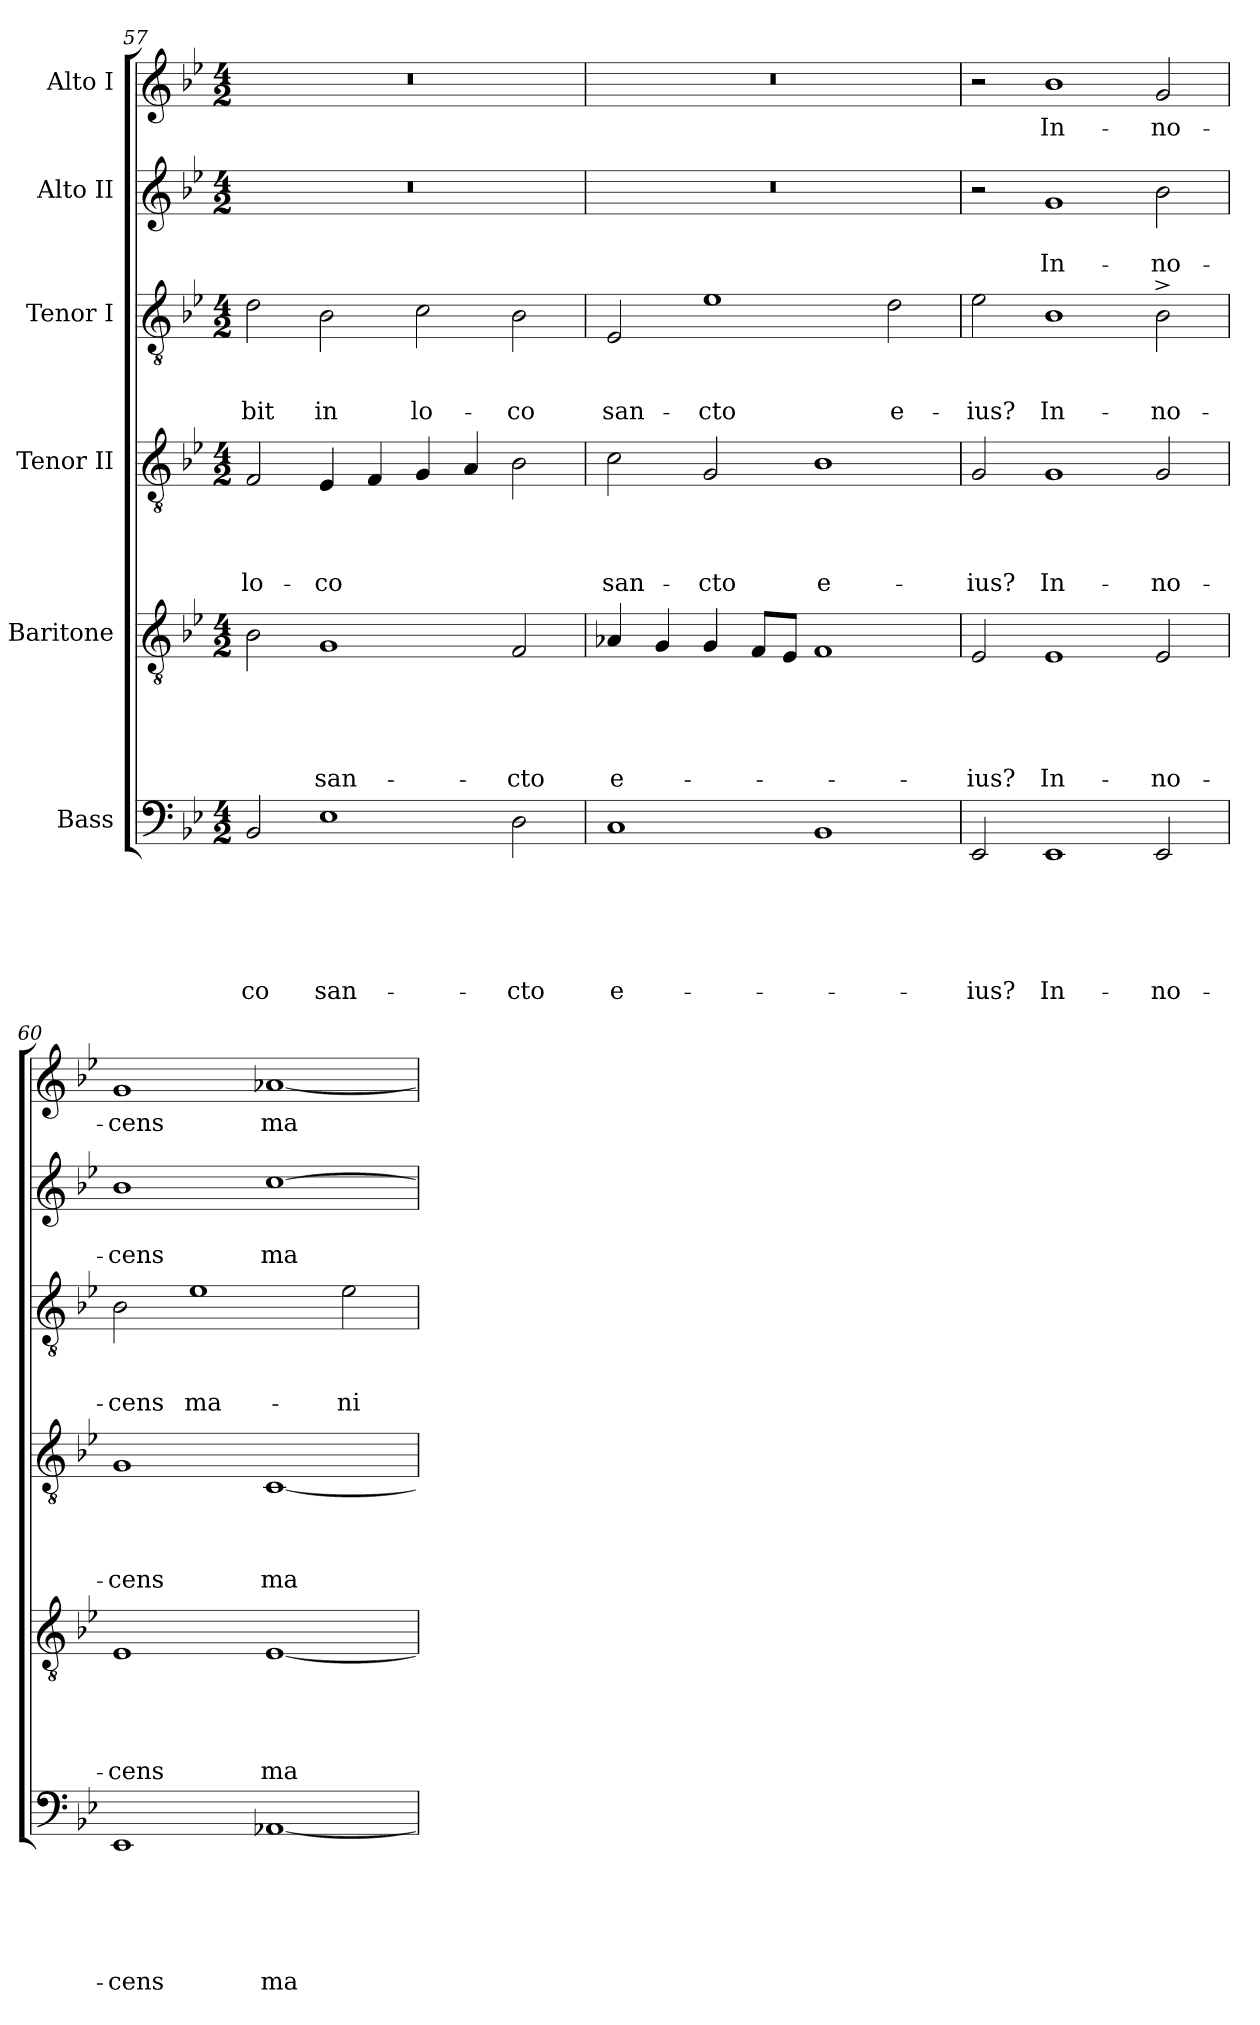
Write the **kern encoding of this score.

**kern	**text	**text	**text	**text	**text	**text	**kern	**text	**text	**text	**text	**text	**kern	**text	**text	**text	**text	**kern	**text	**text	**text	**kern	**text	**text	**kern	**text
*part6	*part6	*part6	*part6	*part6	*part6	*part6	*part5	*part5	*part5	*part5	*part5	*part5	*part4	*part4	*part4	*part4	*part4	*part3	*part3	*part3	*part3	*part2	*part2	*part2	*part1	*part1
*staff6	*staff6	*staff6	*staff6	*staff6	*staff6	*staff6	*staff5	*staff5	*staff5	*staff5	*staff5	*staff5	*staff4	*staff4	*staff4	*staff4	*staff4	*staff3	*staff3	*staff3	*staff3	*staff2	*staff2	*staff2	*staff1	*staff1
*I"Bass	*	*	*	*	*	*	*I"Baritone	*	*	*	*	*	*I"Tenor II	*	*	*	*	*I"Tenor I	*	*	*	*I"Alto II	*	*	*I"Alto I	*
*clefF4	*	*	*	*	*	*	*clefGv2	*	*	*	*	*	*clefGv2	*	*	*	*	*clefGv2	*	*	*	*clefG2	*	*	*clefG2	*
*k[b-e-]	*	*	*	*	*	*	*k[b-e-]	*	*	*	*	*	*k[b-e-]	*	*	*	*	*k[b-e-]	*	*	*	*k[b-e-]	*	*	*k[b-e-]	*
*B-:	*	*	*	*	*	*	*B-:	*	*	*	*	*	*B-:	*	*	*	*	*B-:	*	*	*	*B-:	*	*	*B-:	*
*M4/2	*	*	*	*	*	*	*M4/2	*	*	*	*	*	*M4/2	*	*	*	*	*M4/2	*	*	*	*M4/2	*	*	*M4/2	*
=57	=57	=57	=57	=57	=57	=57	=57	=57	=57	=57	=57	=57	=57	=57	=57	=57	=57	=57	=57	=57	=57	=57	=57	=57	=57	=57
!	!	!	!	!	!	!LO:LY:b	!	!	!	!	!	!	!	!	!	!	!LO:LY:b	!	!	!	!LO:LY:b	!LO:N:vis=1	!	!	!LO:N:vis=1	!
2BB-/	.	.	.	.	.	-co	2B-\	.	.	.	.	.	2F/	.	.	.	lo-	2d\	.	.	-bit	0r	.	.	0r	.
!	!	!	!	!	!	!LO:LY:b	!	!	!	!	!	!LO:LY:b	!	!	!	!	!LO:LY:b	!	!	!	!LO:LY:b	!	!	!	!	!
1E-	.	.	.	.	.	san-	1G	.	.	.	.	san-	4E-/	.	.	.	-co	2B-\	.	.	in	.	.	.	.	.
.	.	.	.	.	.	.	.	.	.	.	.	.	4F/	.	.	.	.	.	.	.	.	.	.	.	.	.
!	!	!	!	!	!	!	!	!	!	!	!	!	!	!	!	!	!	!	!	!	!LO:LY:b	!	!	!	!	!
.	.	.	.	.	.	.	.	.	.	.	.	.	4G/	.	.	.	.	2c\	.	.	lo-	.	.	.	.	.
.	.	.	.	.	.	.	.	.	.	.	.	.	4A/	.	.	.	.	.	.	.	.	.	.	.	.	.
!	!	!	!	!	!	!LO:LY:b	!	!	!	!	!	!LO:LY:b	!	!	!	!	!	!	!	!	!LO:LY:b	!	!	!	!	!
2D\	.	.	.	.	.	-cto	2F/	.	.	.	.	-cto	2B-\	.	.	.	.	2B-\	.	.	-co	.	.	.	.	.
=58	=58	=58	=58	=58	=58	=58	=58	=58	=58	=58	=58	=58	=58	=58	=58	=58	=58	=58	=58	=58	=58	=58	=58	=58	=58	=58
!	!	!	!	!	!	!LO:LY:b:rj	!	!	!	!	!	!LO:LY:b	!	!	!	!	!LO:LY:b	!	!	!	!LO:LY:b	!LO:N:vis=1	!	!	!LO:N:vis=1	!
1C	.	.	.	.	.	e-	4A-X/	.	.	.	.	e-	2c\	.	.	.	san-	2E-/	.	.	san-	0r	.	.	0r	.
.	.	.	.	.	.	.	4G/	.	.	.	.	.	.	.	.	.	.	.	.	.	.	.	.	.	.	.
!	!	!	!	!	!	!	!	!	!	!	!	!	!	!	!	!	!LO:LY:b	!	!	!	!LO:LY:b	!	!	!	!	!
.	.	.	.	.	.	.	4G/	.	.	.	.	.	2G/	.	.	.	-cto	1e-	.	.	-cto	.	.	.	.	.
.	.	.	.	.	.	.	8F/L	.	.	.	.	.	.	.	.	.	.	.	.	.	.	.	.	.	.	.
.	.	.	.	.	.	.	8E-/J	.	.	.	.	.	.	.	.	.	.	.	.	.	.	.	.	.	.	.
!	!	!	!	!	!	!	!	!	!	!	!	!	!	!	!	!	!LO:LY:b:rj	!	!	!	!	!	!	!	!	!
1BB-	.	.	.	.	.	.	1F	.	.	.	.	.	1B-	.	.	.	e-	.	.	.	.	.	.	.	.	.
!	!	!	!	!	!	!	!	!	!	!	!	!	!	!	!	!	!	!	!	!	!LO:LY:b	!	!	!	!	!
.	.	.	.	.	.	.	.	.	.	.	.	.	.	.	.	.	.	2d\	.	.	e-	.	.	.	.	.
!!LO:PB:g=z
=59	=59	=59	=59	=59	=59	=59	=59	=59	=59	=59	=59	=59	=59	=59	=59	=59	=59	=59	=59	=59	=59	=59	=59	=59	=59	=59
!	!	!	!	!	!	!LO:LY:b	!	!	!	!	!	!LO:LY:b	!	!	!	!	!LO:LY:b	!	!	!	!LO:LY:b	!	!	!	!	!
2EE-/	.	.	.	.	.	-ius?	2E-/	.	.	.	.	-ius?	2G/	.	.	.	-ius?	2e-\	.	.	-ius?	2r	.	.	2r	.
!	!	!	!	!	!	!LO:LY:b	!	!	!	!	!	!LO:LY:b	!	!	!	!	!LO:LY:b	!	!	!	!LO:LY:b	!	!	!LO:LY:b	!	!LO:LY:b
1EE-	.	.	.	.	.	In-	1E-	.	.	.	.	In-	1G	.	.	.	In-	1B-	.	.	In-	1g	.	In-	1b-	In-
!	!	!	!	!	!	!LO:LY:b	!	!	!	!	!	!LO:LY:b	!	!	!	!	!LO:LY:b	!	!	!	!LO:LY:b	!	!	!LO:LY:b	!	!LO:LY:b
2EE-/	.	.	.	.	.	-no-	2E-/	.	.	.	.	-no-	2G/	.	.	.	-no-	2B-^>\	.	.	-no-	2b-\	.	-no-	2g/	-no-
=60	=60	=60	=60	=60	=60	=60	=60	=60	=60	=60	=60	=60	=60	=60	=60	=60	=60	=60	=60	=60	=60	=60	=60	=60	=60	=60
!	!	!	!	!	!	!LO:LY:b	!	!	!	!	!	!LO:LY:b	!	!	!	!	!LO:LY:b	!	!	!	!LO:LY:b	!	!	!LO:LY:b	!	!LO:LY:b
1EE-	.	.	.	.	.	-cens	1E-	.	.	.	.	-cens	1G	.	.	.	-cens	2B-\	.	.	-cens	1b-	.	-cens	1g	-cens
!	!	!	!	!	!	!	!	!	!	!	!	!	!	!	!	!	!	!	!	!	!LO:LY:b	!	!	!	!	!
.	.	.	.	.	.	.	.	.	.	.	.	.	.	.	.	.	.	1e-	.	.	ma-	.	.	.	.	.
!	!	!	!	!	!	!LO:LY:b	!	!	!	!	!	!LO:LY:b	!	!	!	!	!LO:LY:b	!	!	!	!	!	!	!LO:LY:b	!	!LO:LY:b
[<1AA-X	.	.	.	.	.	ma-	[<1E-	.	.	.	.	ma-	[<1C	.	.	.	ma-	.	.	.	.	[>1cc	.	ma-	[<1a-X	ma-
!	!	!	!	!	!	!	!	!	!	!	!	!	!	!	!	!	!	!	!	!	!LO:LY:b	!	!	!	!	!
.	.	.	.	.	.	.	.	.	.	.	.	.	.	.	.	.	.	2e-\	.	.	-ni-	.	.	.	.	.
=	=	=	=	=	=	=	=	=	=	=	=	=	=	=	=	=	=	=	=	=	=	=	=	=	=	=
*-	*-	*-	*-	*-	*-	*-	*-	*-	*-	*-	*-	*-	*-	*-	*-	*-	*-	*-	*-	*-	*-	*-	*-	*-	*-	*-
